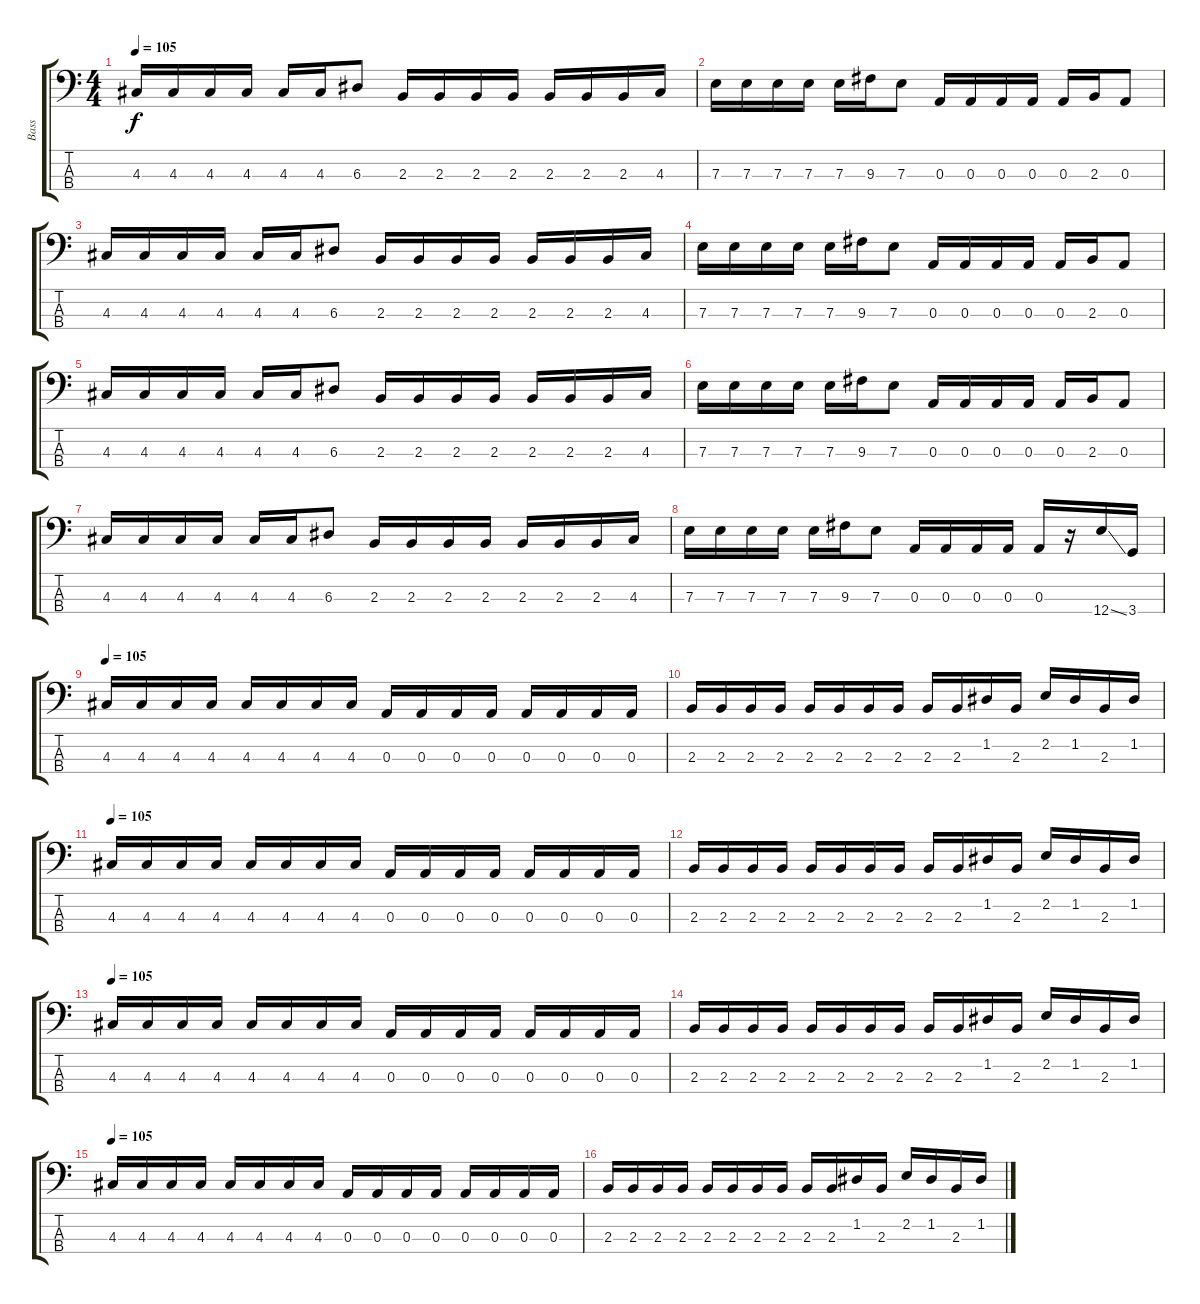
\track ("Bass" "Bass") {instrument electricbassfinger}
\staff {score tabs}
\tuning (G2 D2 A1 E1) {hide}
\ts (4 4)
\tempo 105
\clef f4
\ks c
4.3.16{dy f} 4.3.16 4.3.16 4.3.16 4.3.16 4.3.16 6.3.8 2.3.16 2.3.16 2.3.16 2.3.16 2.3.16 2.3.16 2.3.16 4.3.16 |
7.3.16 7.3.16 7.3.16 7.3.16 7.3.16 9.3.16 7.3.8 0.3.16 0.3.16 0.3.16 0.3.16 0.3.16 2.3.16 0.3.8 |
4.3.16 4.3.16 4.3.16 4.3.16 4.3.16 4.3.16 6.3.8 2.3.16 2.3.16 2.3.16 2.3.16 2.3.16 2.3.16 2.3.16 4.3.16 |
7.3.16 7.3.16 7.3.16 7.3.16 7.3.16 9.3.16 7.3.8 0.3.16 0.3.16 0.3.16 0.3.16 0.3.16 2.3.16 0.3.8 |
4.3.16 4.3.16 4.3.16 4.3.16 4.3.16 4.3.16 6.3.8 2.3.16 2.3.16 2.3.16 2.3.16 2.3.16 2.3.16 2.3.16 4.3.16 |
7.3.16 7.3.16 7.3.16 7.3.16 7.3.16 9.3.16 7.3.8 0.3.16 0.3.16 0.3.16 0.3.16 0.3.16 2.3.16 0.3.8 |
4.3.16 4.3.16 4.3.16 4.3.16 4.3.16 4.3.16 6.3.8 2.3.16 2.3.16 2.3.16 2.3.16 2.3.16 2.3.16 2.3.16 4.3.16 |
7.3.16 7.3.16 7.3.16 7.3.16 7.3.16 9.3.16 7.3.8 0.3.16 0.3.16 0.3.16 0.3.16 0.3.16 r.16 12.4{ss}.16{volume 16} 3.4.16 |
\tempo 105
4.3.16 4.3.16 4.3.16 4.3.16 4.3.16 4.3.16 4.3.16 4.3.16 0.3.16 0.3.16 0.3.16 0.3.16 0.3.16 0.3.16 0.3.16 0.3.16 |
2.3.16 2.3.16 2.3.16 2.3.16 2.3.16 2.3.16 2.3.16 2.3.16 2.3.16 2.3.16 1.2.16 2.3.16 2.2.16 1.2.16 2.3.16 1.2.16 |
\tempo 105
4.3.16 4.3.16 4.3.16 4.3.16 4.3.16 4.3.16 4.3.16 4.3.16 0.3.16 0.3.16 0.3.16 0.3.16 0.3.16 0.3.16 0.3.16 0.3.16 |
2.3.16 2.3.16 2.3.16 2.3.16 2.3.16 2.3.16 2.3.16 2.3.16 2.3.16 2.3.16 1.2.16 2.3.16 2.2.16 1.2.16 2.3.16 1.2.16 |
\tempo 105
4.3.16 4.3.16 4.3.16 4.3.16 4.3.16 4.3.16 4.3.16 4.3.16 0.3.16 0.3.16 0.3.16 0.3.16 0.3.16 0.3.16 0.3.16 0.3.16 |
2.3.16 2.3.16 2.3.16 2.3.16 2.3.16 2.3.16 2.3.16 2.3.16 2.3.16 2.3.16 1.2.16 2.3.16 2.2.16 1.2.16 2.3.16 1.2.16 |
\tempo 105
4.3.16 4.3.16 4.3.16 4.3.16 4.3.16 4.3.16 4.3.16 4.3.16 0.3.16 0.3.16 0.3.16 0.3.16 0.3.16 0.3.16 0.3.16 0.3.16 |
2.3.16 2.3.16 2.3.16 2.3.16 2.3.16 2.3.16 2.3.16 2.3.16 2.3.16 2.3.16 1.2.16 2.3.16 2.2.16 1.2.16 2.3.16 1.2.16
